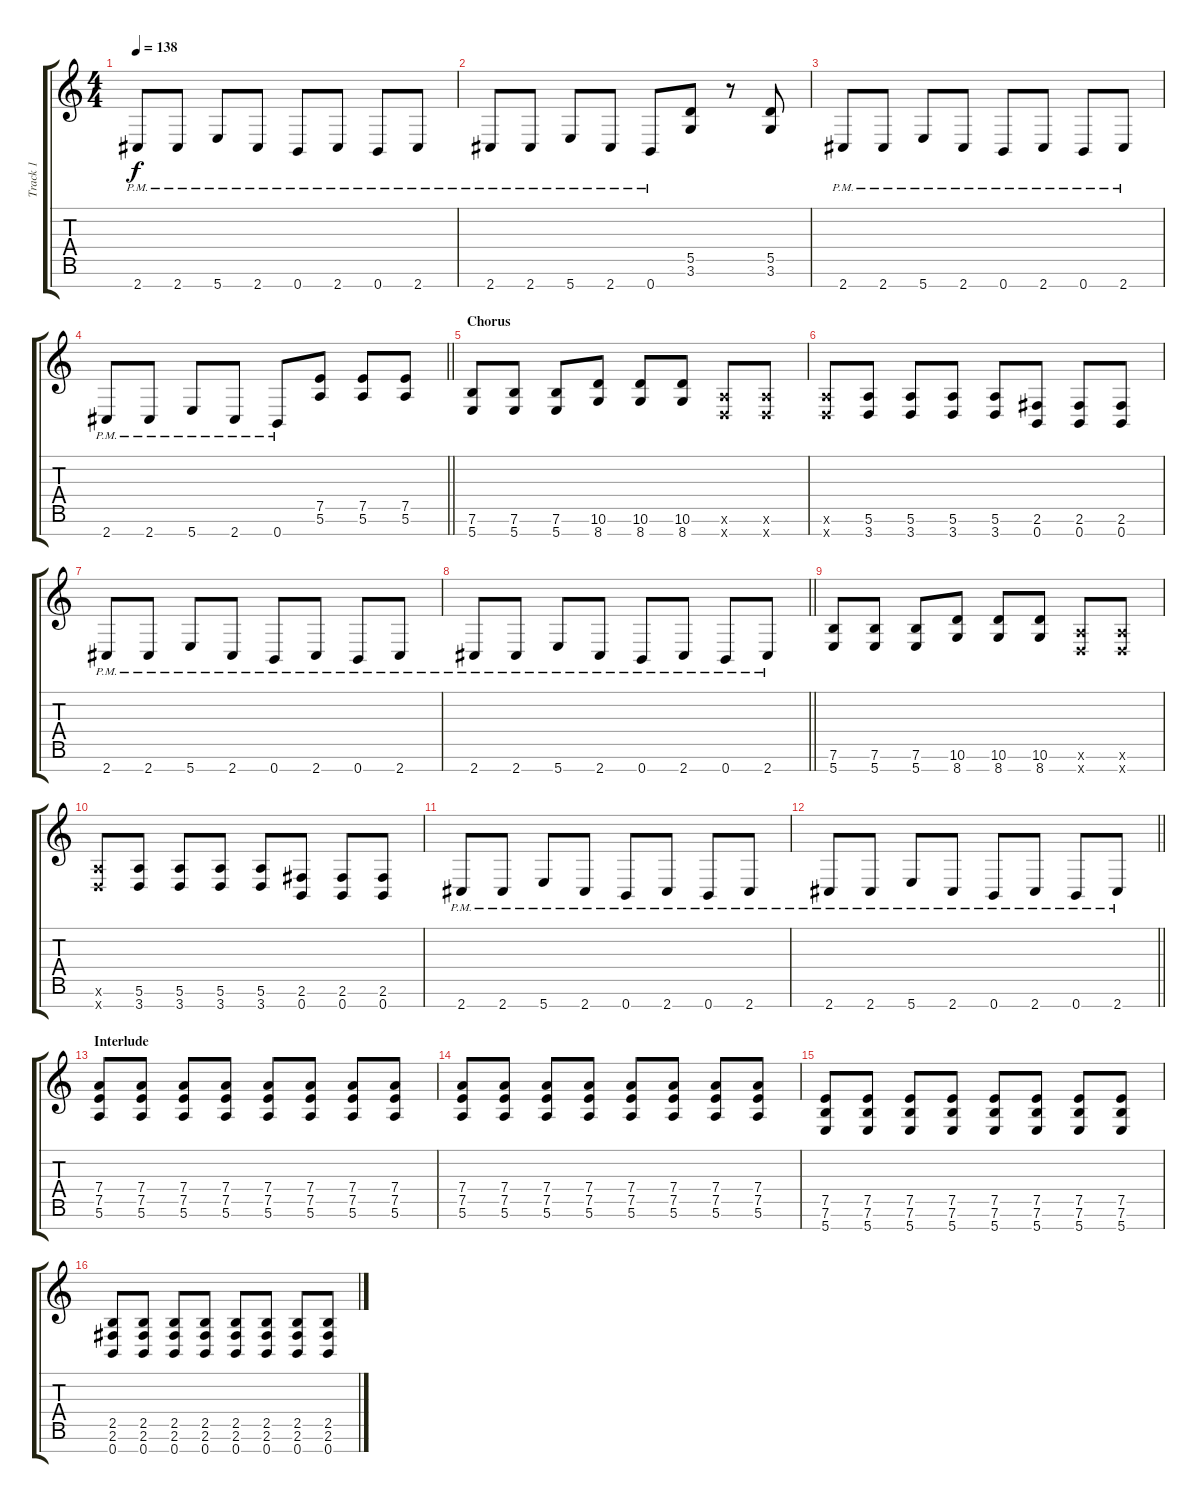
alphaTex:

\track ("Track 1" "Track 1") {instrument overdrivenguitar}
\staff {score tabs}
\tuning (E4 B3 G3 D3 A2 E2 B1) {hide}
\ts (4 4)
\tempo 138
\clef g2
\ks c
2.7{pm}.8{dy f} 2.7{pm}.8 5.7{pm}.8 2.7{pm}.8 0.7{pm}.8 2.7{pm}.8 0.7{pm}.8 2.7{pm}.8 |
2.7{pm}.8 2.7{pm}.8 5.7{pm}.8 2.7{pm}.8 0.7{pm}.8 (5.5 3.6).8 r.8 (5.5 3.6).8 |
2.7{pm}.8 2.7{pm}.8 5.7{pm}.8 2.7{pm}.8 0.7{pm}.8 2.7{pm}.8 0.7{pm}.8 2.7{pm}.8 |
\barLineRight lightlight
2.7{pm}.8 2.7{pm}.8 5.7{pm}.8 2.7{pm}.8 0.7{pm}.8 (7.5 5.6).8 (7.5 5.6).8 (7.5 5.6).8 |
\section ("" "Chorus")
(7.6 5.7).8 (7.6 5.7).8 (7.6 5.7).8 (10.6 8.7).8 (10.6 8.7).8 (10.6 8.7).8 (5.6{x} 3.7{x}).8 (5.6{x} 3.7{x}).8 |
(5.6{x} 3.7{x}).8 (5.6 3.7).8 (5.6 3.7).8 (5.6 3.7).8 (5.6 3.7).8 (2.6 0.7).8 (2.6 0.7).8 (2.6 0.7).8 |
2.7{pm}.8 2.7{pm}.8 5.7{pm}.8 2.7{pm}.8 0.7{pm}.8 2.7{pm}.8 0.7{pm}.8 2.7{pm}.8 |
\barLineRight lightlight
2.7{pm}.8 2.7{pm}.8 5.7{pm}.8 2.7{pm}.8 0.7{pm}.8 2.7{pm}.8 0.7{pm}.8 2.7{pm}.8 |
(7.6 5.7).8 (7.6 5.7).8 (7.6 5.7).8 (10.6 8.7).8 (10.6 8.7).8 (10.6 8.7).8 (5.6{x} 3.7{x}).8 (5.6{x} 3.7{x}).8 |
(5.6{x} 3.7{x}).8 (5.6 3.7).8 (5.6 3.7).8 (5.6 3.7).8 (5.6 3.7).8 (2.6 0.7).8 (2.6 0.7).8 (2.6 0.7).8 |
2.7{pm}.8 2.7{pm}.8 5.7{pm}.8 2.7{pm}.8 0.7{pm}.8 2.7{pm}.8 0.7{pm}.8 2.7{pm}.8 |
\barLineRight lightlight
2.7{pm}.8 2.7{pm}.8 5.7{pm}.8 2.7{pm}.8 0.7{pm}.8 2.7{pm}.8 0.7{pm}.8 2.7{pm}.8 |
\section ("" "Interlude")
(7.4 7.5 5.6).8 (7.4 7.5 5.6).8 (7.4 7.5 5.6).8 (7.4 7.5 5.6).8 (7.4 7.5 5.6).8 (7.4 7.5 5.6).8 (7.4 7.5 5.6).8 (7.4 7.5 5.6).8 |
(7.4 7.5 5.6).8 (7.4 7.5 5.6).8 (7.4 7.5 5.6).8 (7.4 7.5 5.6).8 (7.4 7.5 5.6).8 (7.4 7.5 5.6).8 (7.4 7.5 5.6).8 (7.4 7.5 5.6).8 |
(7.5 7.6 5.7).8 (7.5 7.6 5.7).8 (7.5 7.6 5.7).8 (7.5 7.6 5.7).8 (7.5 7.6 5.7).8 (7.5 7.6 5.7).8 (7.5 7.6 5.7).8 (7.5 7.6 5.7).8 |
(2.5 2.6 0.7).8 (2.5 2.6 0.7).8 (2.5 2.6 0.7).8 (2.5 2.6 0.7).8 (2.5 2.6 0.7).8 (2.5 2.6 0.7).8 (2.5 2.6 0.7).8 (2.5 2.6 0.7).8
